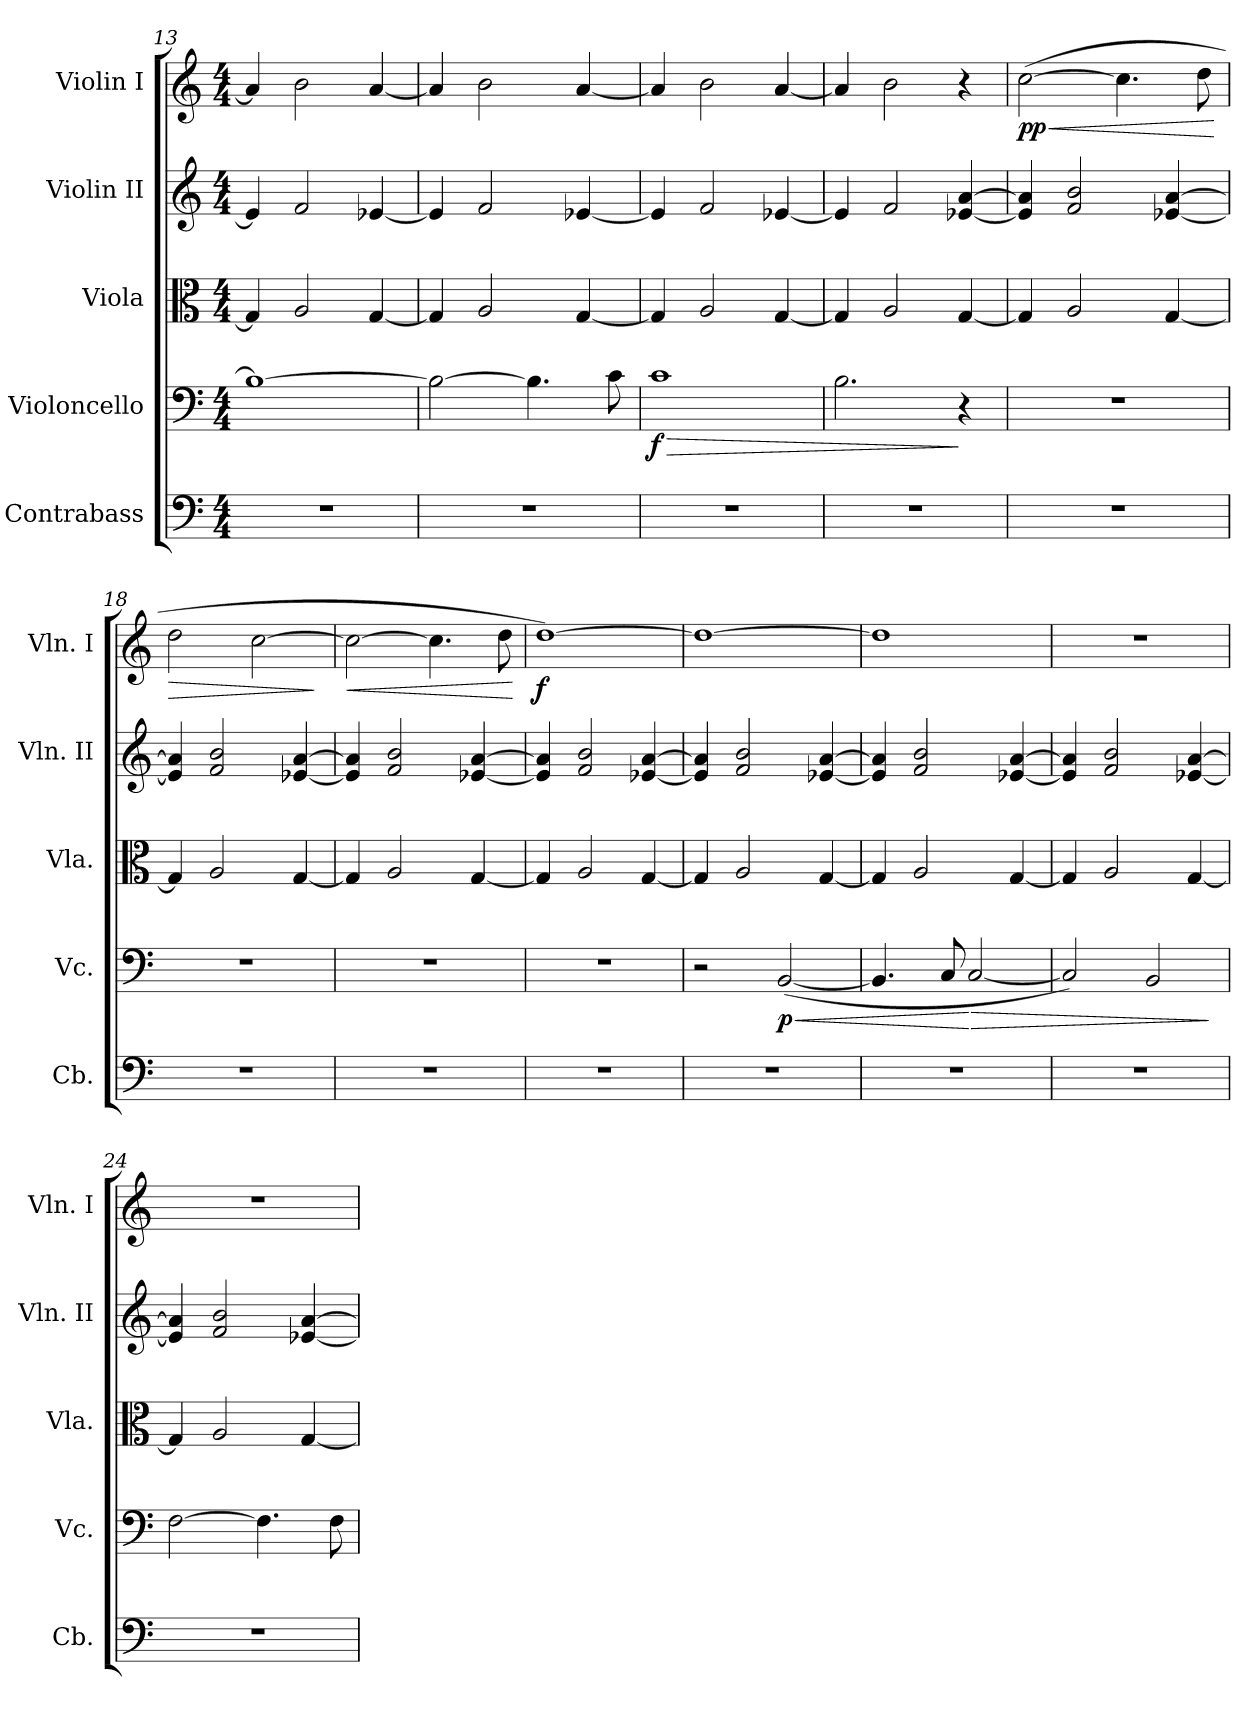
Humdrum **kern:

**kern	**kern	**dynam	**kern	**kern	**kern	**dynam
*part5	*part4	*part4	*part3	*part2	*part1	*part1
*staff5	*staff4	*staff4	*staff3	*staff2	*staff1	*staff1
*I"Contrabass	*I"Violoncello	*	*I"Viola	*I"Violin II	*I"Violin I	*
*I'Cb.	*I'Vc.	*	*I'Vla.	*I'Vln. II	*I'Vln. I	*
*clefF4	*clefF4	*	*clefC3	*clefG2	*clefG2	*
*ITrd7c12	*	*	*	*	*	*
*k[]	*k[]	*	*k[]	*k[]	*k[]	*
*M4/4	*M4/4	*	*M4/4	*M4/4	*M4/4	*
=13	=13	=13	=13	=13	=13	=13
1r	1B_	.	4G/]	4e-/]	4a/]	.
.	.	.	2A/	2f/	2b\	.
.	.	.	[4G/	[4e-X/	[4a/	.
=14	=14	=14	=14	=14	=14	=14
1r	2B\_	.	4G/]	4e-/]	4a/]	.
.	.	.	2A/	2f/	2b\	.
.	4.B\]	.	.	.	.	.
.	.	.	[4G/	[4e-X/	[4a/	.
.	8c\	.	.	.	.	.
=15	=15	=15	=15	=15	=15	=15
!	!	!LO:HP:b	!	!	!	!
!	!	!LO:DY:n=1:b	!	!	!	!
1r	1c	> f	4G/]	4e-/]	4a/]	.
.	.	.	2A/	2f/	2b\	.
.	.	.	[4G/	[4e-X/	[4a/	.
=16	=16	=16	=16	=16	=16	=16
1r	2.B\	.	4G/]	4e-/]	4a/]	.
.	.	.	2A/	2f/	2b\	.
.	4r	]	[4G/	[4e-X/ [4a/	4r	.
=17	=17	=17	=17	=17	=17	=17
!	!	!	!	!	!	!LO:HP:b
!	!	!	!	!	!	!LO:DY:n=1:b
1r	1r	.	4G/]	4e-/] 4a/]	(>[2cc\	< pp
.	.	.	2A/	2f/ 2b/	.	.
.	.	.	.	.	4.cc\]	.
.	.	.	[4G/	[4e-X/ [4a/	.	.
.	.	.	.	.	8dd\	.
.	.	.	.	.	.	[
!!LO:PB:g=z
=18	=18	=18	=18	=18	=18	=18
!	!	!	!	!	!	!LO:HP:b
1r	1r	.	4G/]	4e-/] 4a/]	2dd\	>
.	.	.	2A/	2f/ 2b/	.	.
.	.	.	.	.	[2cc\	.
.	.	.	[4G/	[4e-X/ [4a/	.	.
.	.	.	.	.	.	]
=19	=19	=19	=19	=19	=19	=19
!	!	!	!	!	!	!LO:HP:b
1r	1r	.	4G/]	4e-/] 4a/]	2cc\_	<
.	.	.	2A/	2f/ 2b/	.	.
.	.	.	.	.	4.cc\]	.
.	.	.	[4G/	[4e-X/ [4a/	.	.
.	.	.	.	.	8dd\	.
.	.	.	.	.	.	[
=20	=20	=20	=20	=20	=20	=20
!	!	!	!	!	!	!LO:DY:b
1r	1r	.	4G/]	4e-/] 4a/]	[1dd)	f
.	.	.	2A/	2f/ 2b/	.	.
.	.	.	[4G/	[4e-X/ [4a/	.	.
=21	=21	=21	=21	=21	=21	=21
1r	2r	.	4G/]	4e-/] 4a/]	1dd_	.
.	.	.	2A/	2f/ 2b/	.	.
!	!	!LO:HP:b	!	!	!	!
!	!	!LO:DY:n=1:b	!	!	!	!
.	(>[2BB/	< p	.	.	.	.
.	.	.	[4G/	[4e-X/ [4a/	.	.
=22	=22	=22	=22	=22	=22	=22
1r	4.BB/]	.	4G/]	4e-/] 4a/]	1dd]	.
.	.	.	2A/	2f/ 2b/	.	.
.	8C/	.	.	.	.	.
!	!	!LO:HP:n=1:b	!	!	!	!
.	[2C/	[ >	.	.	.	.
.	.	.	[4G/	[4e-X/ [4a/	.	.
=23	=23	=23	=23	=23	=23	=23
1r	2C/])	.	4G/]	4e-/] 4a/]	1r	.
.	.	.	2A/	2f/ 2b/	.	.
.	2BB/	.	.	.	.	.
.	.	.	[4G/	[4e-X/ [4a/	.	.
.	.	]	.	.	.	.
=24	=24	=24	=24	=24	=24	=24
1r	[2F\	.	4G/]	4e-/] 4a/]	1r	.
.	.	.	2A/	2f/ 2b/	.	.
.	4.F\]	.	.	.	.	.
.	.	.	[4G/	[4e-X/ [4a/	.	.
.	8F\	.	.	.	.	.
=	=	=	=	=	=	=
*-	*-	*-	*-	*-	*-	*-
